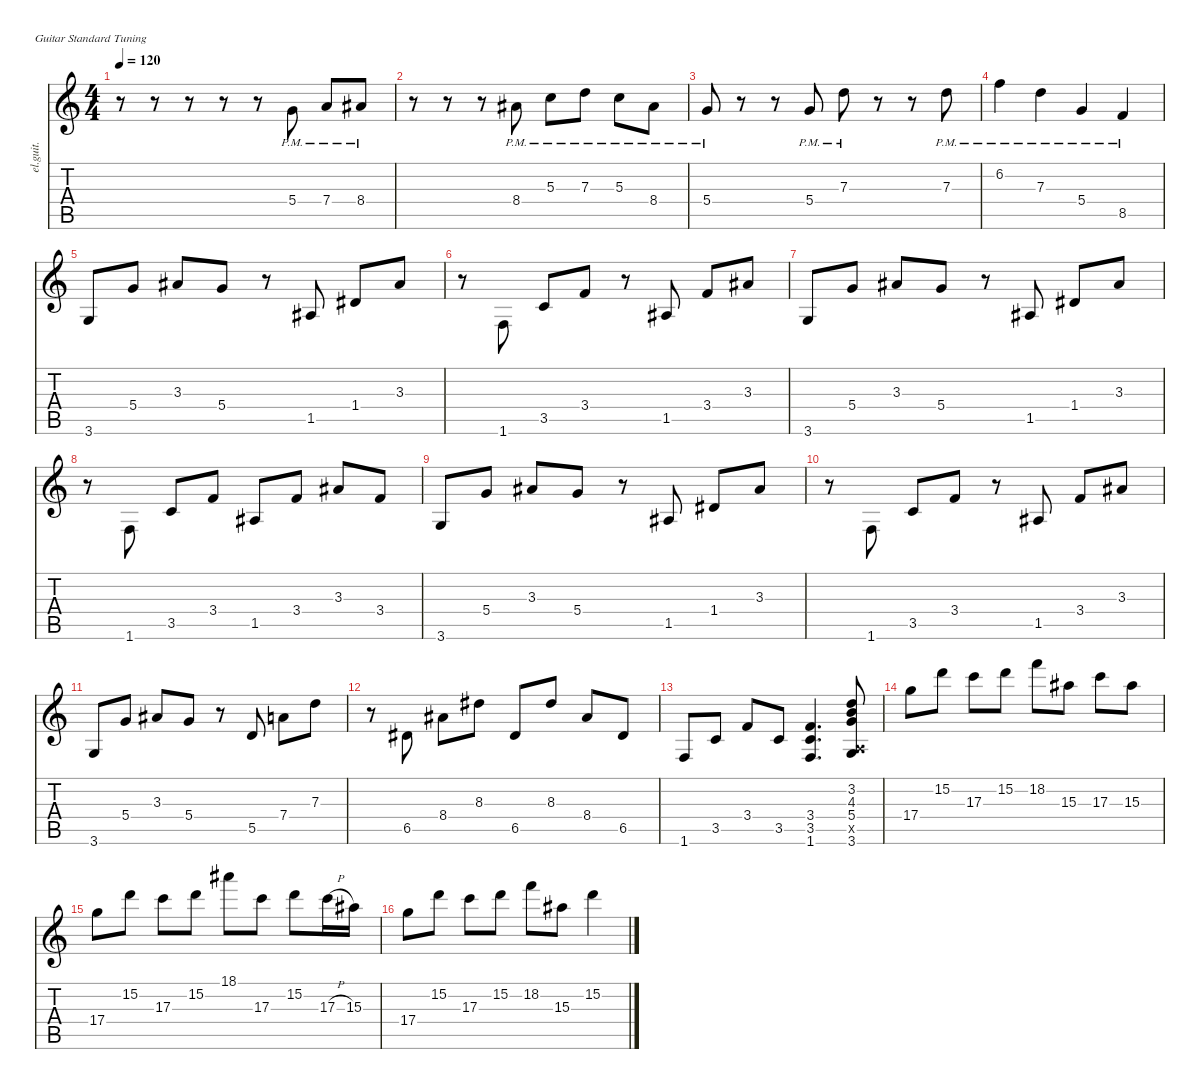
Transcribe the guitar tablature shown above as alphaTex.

\defaultSystemsLayout 4
\hideDynamics
\bracketExtendMode nobrackets
\otherSystemsTrackNameOrientation horizontal
\track ("Clean Guitar" "el.guit.") {instrument electricguitarclean}
\staff {score tabs}
\tuning (E4 B3 G3 D3 A2 E2)
\ts (4 4)
\tempo 120
\clef g2
\ks c
r.8{dy mf beam Down} r.8{beam Down} r.8{beam Down} r.8{beam Down} r.8{beam Down} 5.4{pm}.8{beam Up} 7.4{pm}.8{beam Up} 8.4{pm acc #}.8{beam Up} |
r.8{beam Down} r.8{beam Down} r.8{beam Down} 8.4{pm acc #}.8{beam Up} 5.3{pm}.8{beam Down} 7.3{pm}.8{beam Down} 5.3{pm}.8{beam Down} 8.4{pm acc #}.8{beam Down} |
5.4{pm}.8{beam Up} r.8{beam Up} r.8{beam Up} 5.4{pm}.8{beam Up} 7.3{pm}.8{beam Down} r.8{beam Down} r.8{beam Down} 7.3{pm}.8{beam Down} |
6.2{pm}.4{beam Down} 7.3{pm}.4{beam Down} 5.4{pm}.4{beam Up} 8.5{pm}.4{beam Up} |
3.6.8{beam Up} 5.4.8{beam Up} 3.3{acc #}.8{beam Up} 5.4.8{beam Up} r.8{beam Up} 1.5{acc #}.8{beam Up} 1.4{acc #}.8{beam Up} 3.3{acc #}.8{beam Up} |
r.8{beam Down} 1.6.8{beam Up} 3.5.8{beam Up} 3.4.8{beam Up} r.8{beam Up} 1.5{acc #}.8{beam Up} 3.4.8{beam Up} 3.3{acc #}.8{beam Up} |
3.6.8{beam Up} 5.4.8{beam Up} 3.3{acc #}.8{beam Up} 5.4.8{beam Up} r.8{beam Up} 1.5{acc #}.8{beam Up} 1.4{acc #}.8{beam Up} 3.3{acc #}.8{beam Up} |
r.8{beam Down} 1.6.8{beam Up} 3.5.8{beam Up} 3.4.8{beam Up} 1.5{acc #}.8{beam Up} 3.4.8{beam Up} 3.3{acc #}.8{beam Up} 3.4.8{beam Up} |
3.6.8{beam Up} 5.4.8{beam Up} 3.3{acc #}.8{beam Up} 5.4.8{beam Up} r.8{beam Up} 1.5{acc #}.8{beam Up} 1.4{acc #}.8{beam Up} 3.3{acc #}.8{beam Up} |
r.8{beam Down} 1.6.8{beam Up} 3.5.8{beam Up} 3.4.8{beam Up} r.8{beam Up} 1.5{acc #}.8{beam Up} 3.4.8{beam Up} 3.3{acc #}.8{beam Up} |
3.6.8{beam Up} 5.4.8{beam Up} 3.3{acc #}.8{beam Up} 5.4.8{beam Up} r.8{beam Up} 5.5.8{beam Up} 7.4.8{beam Down} 7.3.8{beam Down} |
r.8{beam Down} 6.5{acc #}.8{beam Up} 8.4{acc #}.8{beam Down} 8.3{acc #}.8{beam Down} 6.5{acc #}.8{beam Up} 8.3{acc #}.8{beam Up} 8.4{acc #}.8{beam Up} 6.5{acc #}.8{beam Up} |
1.6.8{beam Up} 3.5.8{beam Up} 3.4.8{beam Up} 3.5.8{beam Up} (1.6 3.5 3.4).4{d beam Up} (3.2 4.3 5.4 3.6 0.5{x}).8{beam Up} |
17.4.8{beam Down} 15.2.8{beam Down} 17.3.8{beam Down} 15.2.8{beam Down} 18.2.8{beam Down} 15.3{acc #}.8{beam Down} 17.3.8{beam Down} 15.3{acc #}.8{beam Down} |
17.4.8{beam Down} 15.2.8{beam Down} 17.3.8{beam Down} 15.2.8{beam Down} 18.1{acc #}.8{beam Down} 17.3.8{beam Down} 15.2.8{beam Down} 17.3{h}.16{beam Down} 15.3{acc #}.16{beam Down} |
17.4.8{beam Down} 15.2.8{beam Down} 17.3.8{beam Down} 15.2.8{beam Down} 18.2.8{beam Down} 15.3{acc #}.8{beam Down} 15.2.4{beam Down}
